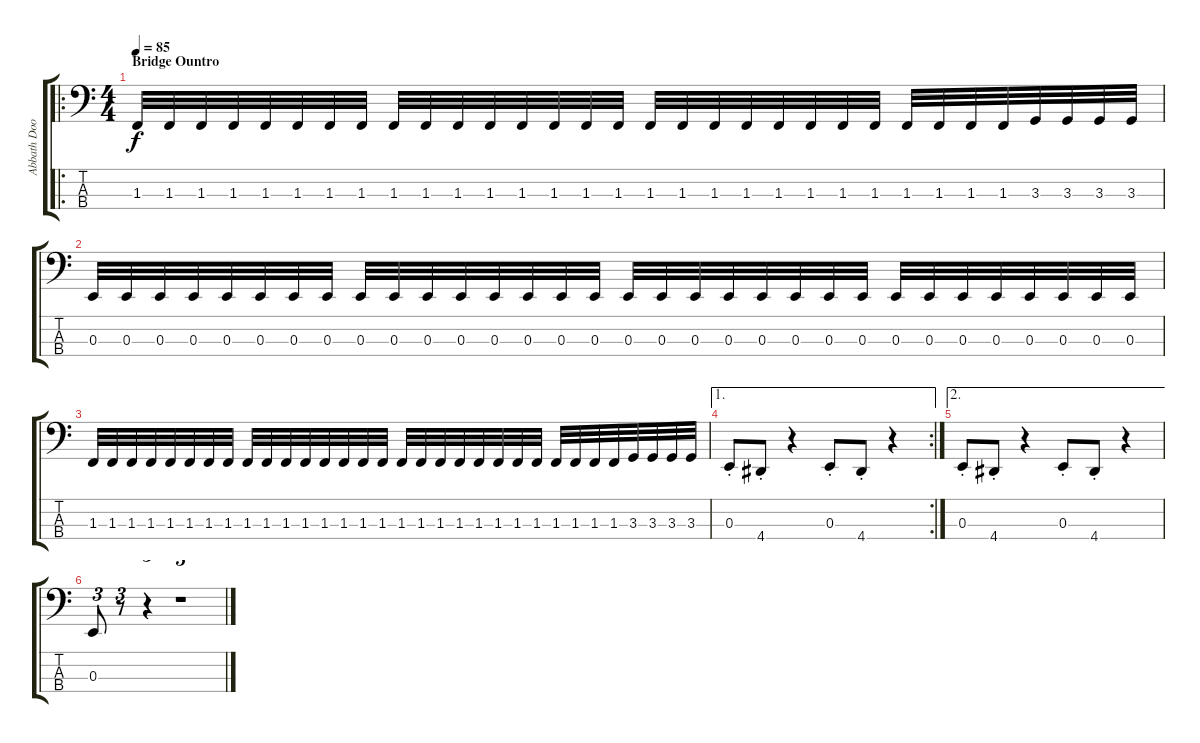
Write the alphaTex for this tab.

\track ("Abbath Doom Occulta (Bass)" "Abbath Doo") {instrument electricbasspick}
\staff {score tabs}
\tuning (D2 A1 E1 B0) {hide}
\ro
\ts (4 4)
\section ("" "Bridge Ountro")
\tempo 85
\clef f4
\ks c
1.3.32{dy f} 1.3.32 1.3.32 1.3.32 1.3.32 1.3.32 1.3.32 1.3.32 1.3.32 1.3.32 1.3.32 1.3.32 1.3.32 1.3.32 1.3.32 1.3.32 1.3.32 1.3.32 1.3.32 1.3.32 1.3.32 1.3.32 1.3.32 1.3.32 1.3.32 1.3.32 1.3.32 1.3.32 3.3.32 3.3.32 3.3.32 3.3.32 |
0.3.32 0.3.32 0.3.32 0.3.32 0.3.32 0.3.32 0.3.32 0.3.32 0.3.32 0.3.32 0.3.32 0.3.32 0.3.32 0.3.32 0.3.32 0.3.32 0.3.32 0.3.32 0.3.32 0.3.32 0.3.32 0.3.32 0.3.32 0.3.32 0.3.32 0.3.32 0.3.32 0.3.32 0.3.32 0.3.32 0.3.32 0.3.32 |
1.3.32 1.3.32 1.3.32 1.3.32 1.3.32 1.3.32 1.3.32 1.3.32 1.3.32 1.3.32 1.3.32 1.3.32 1.3.32 1.3.32 1.3.32 1.3.32 1.3.32 1.3.32 1.3.32 1.3.32 1.3.32 1.3.32 1.3.32 1.3.32 1.3.32 1.3.32 1.3.32 1.3.32 3.3.32 3.3.32 3.3.32 3.3.32 |
\ae 1
\rc 2
0.3{st}.8 4.4{st}.8 r.4 0.3{st}.8 4.4{st}.8 r.4 |
\ae 2
0.3{st}.8 4.4{st}.8 r.4 0.3{st}.8 4.4{st}.8 r.4 |
0.3.8{tu (3 2)} r.8{tu (3 2)} r.4{tu (3 2)} r.1{tu (3 2)}
